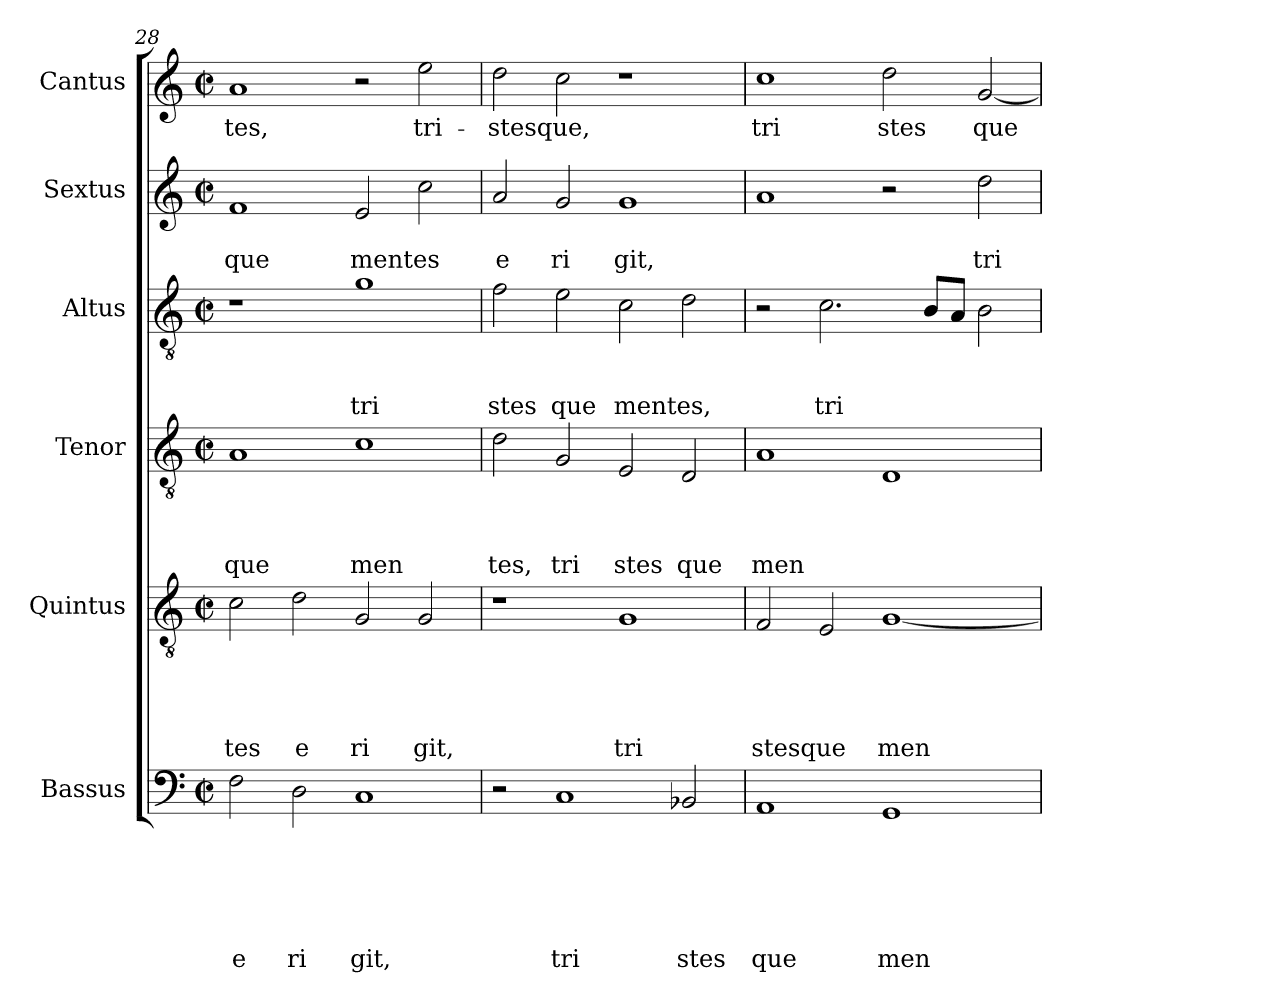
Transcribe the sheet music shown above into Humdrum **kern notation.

**kern	**text	**text	**text	**text	**text	**text	**kern	**text	**text	**text	**text	**text	**kern	**text	**text	**text	**text	**kern	**text	**text	**text	**kern	**text	**text	**kern	**text
*part6	*part6	*part6	*part6	*part6	*part6	*part6	*part5	*part5	*part5	*part5	*part5	*part5	*part4	*part4	*part4	*part4	*part4	*part3	*part3	*part3	*part3	*part2	*part2	*part2	*part1	*part1
*staff6	*staff6	*staff6	*staff6	*staff6	*staff6	*staff6	*staff5	*staff5	*staff5	*staff5	*staff5	*staff5	*staff4	*staff4	*staff4	*staff4	*staff4	*staff3	*staff3	*staff3	*staff3	*staff2	*staff2	*staff2	*staff1	*staff1
*I"Bassus	*	*	*	*	*	*	*I"Quintus	*	*	*	*	*	*I"Tenor	*	*	*	*	*I"Altus	*	*	*	*I"Sextus	*	*	*I"Cantus	*
*clefF4	*	*	*	*	*	*	*clefGv2	*	*	*	*	*	*clefGv2	*	*	*	*	*clefGv2	*	*	*	*clefG2	*	*	*clefG2	*
*k[]	*	*	*	*	*	*	*k[]	*	*	*	*	*	*k[]	*	*	*	*	*k[]	*	*	*	*k[]	*	*	*k[]	*
*C:	*	*	*	*	*	*	*C:	*	*	*	*	*	*C:	*	*	*	*	*C:	*	*	*	*C:	*	*	*C:	*
*M2/2	*	*	*	*	*	*	*M2/2	*	*	*	*	*	*M2/2	*	*	*	*	*M2/2	*	*	*	*M2/2	*	*	*M2/2	*
*met(c|)	*	*	*	*	*	*	*met(c|)	*	*	*	*	*	*met(c|)	*	*	*	*	*met(c|)	*	*	*	*met(c|)	*	*	*met(c|)	*
=28	=28	=28	=28	=28	=28	=28	=28	=28	=28	=28	=28	=28	=28	=28	=28	=28	=28	=28	=28	=28	=28	=28	=28	=28	=28	=28
!	!	!	!	!	!	!LO:LY:b	!	!	!	!	!	!LO:LY:b	!	!	!	!	!LO:LY:b	!	!	!	!	!	!	!LO:LY:b	!	!LO:LY:b
2F\	.	.	.	.	.	e	2c\	.	.	.	.	tes	1A	.	.	.	que	1r	.	.	.	1f	.	que	1a	-tes,
!	!	!	!	!	!	!LO:LY:b	!	!	!	!	!	!LO:LY:b	!	!	!	!	!	!	!	!	!	!	!	!	!	!
2D\	.	.	.	.	.	ri	2d\	.	.	.	.	e	.	.	.	.	.	.	.	.	.	.	.	.	.	.
!	!	!	!	!	!	!LO:LY:b	!	!	!	!	!	!LO:LY:b	!	!	!	!	!LO:LY:b	!	!	!	!LO:LY:b	!	!	!LO:LY:b	!	!
1C	.	.	.	.	.	git,	2G/	.	.	.	.	ri	1c	.	.	.	men	1g	.	.	tri	2e/	.	mentes	2r	.
!	!	!	!	!	!	!	!	!	!	!	!	!LO:LY:b	!	!	!	!	!	!	!	!	!	!	!	!	!	!LO:LY:b
.	.	.	.	.	.	.	2G/	.	.	.	.	git,	.	.	.	.	.	.	.	.	.	2cc\	.	.	2ee\	tri-
=29	=29	=29	=29	=29	=29	=29	=29	=29	=29	=29	=29	=29	=29	=29	=29	=29	=29	=29	=29	=29	=29	=29	=29	=29	=29	=29
!	!	!	!	!	!	!	!	!	!	!	!	!	!	!	!	!	!LO:LY:b	!	!	!	!LO:LY:b	!	!	!LO:LY:b	!	!LO:LY:b
2r	.	.	.	.	.	.	1r	.	.	.	.	.	2d\	.	.	.	tes,	2f\	.	.	stes	2a/	.	e	2dd\	-stesque,
!	!	!	!	!	!	!LO:LY:b	!	!	!	!	!	!	!	!	!	!	!LO:LY:b	!	!	!	!LO:LY:b	!	!	!LO:LY:b	!	!
1C	.	.	.	.	.	tri	.	.	.	.	.	.	2G/	.	.	.	tri	2e\	.	.	que	2g/	.	ri	2cc\	.
!	!	!	!	!	!	!	!	!	!	!	!	!LO:LY:b	!	!	!	!	!LO:LY:b	!	!	!	!LO:LY:b	!	!	!LO:LY:b	!	!
.	.	.	.	.	.	.	1G	.	.	.	.	tri	2E/	.	.	.	stes	2c\	.	.	mentes,	1g	.	git,	1r	.
!	!	!	!	!	!	!LO:LY:b	!	!	!	!	!	!	!	!	!	!	!LO:LY:b	!	!	!	!	!	!	!	!	!
2BB-X/	.	.	.	.	.	stes	.	.	.	.	.	.	2D/	.	.	.	que	2d\	.	.	.	.	.	.	.	.
!!LO:PB:g=z
=30	=30	=30	=30	=30	=30	=30	=30	=30	=30	=30	=30	=30	=30	=30	=30	=30	=30	=30	=30	=30	=30	=30	=30	=30	=30	=30
!	!	!	!	!	!	!LO:LY:b	!	!	!	!	!	!LO:LY:b	!	!	!	!	!LO:LY:b	!	!	!	!	!	!	!	!	!LO:LY:b
1AA	.	.	.	.	.	que	2F/	.	.	.	.	stesque	1A	.	.	.	men	2r	.	.	.	1a	.	.	1cc	tri
!	!	!	!	!	!	!	!	!	!	!	!	!	!	!	!	!	!	!	!	!	!LO:LY:b	!	!	!	!	!
.	.	.	.	.	.	.	2E/	.	.	.	.	.	.	.	.	.	.	2.c\	.	.	tri	.	.	.	.	.
!	!	!	!	!	!	!LO:LY:b	!	!	!	!	!	!LO:LY:b	!	!	!	!	!	!	!	!	!	!	!	!	!	!LO:LY:b
1GG	.	.	.	.	.	men-	[<1G	.	.	.	.	men-	1D	.	.	.	.	.	.	.	.	2r	.	.	2dd\	stes
.	.	.	.	.	.	.	.	.	.	.	.	.	.	.	.	.	.	8B/L	.	.	.	.	.	.	.	.
.	.	.	.	.	.	.	.	.	.	.	.	.	.	.	.	.	.	8A/J	.	.	.	.	.	.	.	.
!	!	!	!	!	!	!	!	!	!	!	!	!	!	!	!	!	!	!	!	!	!	!	!	!LO:LY:b	!	!LO:LY:b
.	.	.	.	.	.	.	.	.	.	.	.	.	.	.	.	.	.	2B\	.	.	.	2dd\	.	tri-	[<2g/	que
=	=	=	=	=	=	=	=	=	=	=	=	=	=	=	=	=	=	=	=	=	=	=	=	=	=	=
*-	*-	*-	*-	*-	*-	*-	*-	*-	*-	*-	*-	*-	*-	*-	*-	*-	*-	*-	*-	*-	*-	*-	*-	*-	*-	*-
